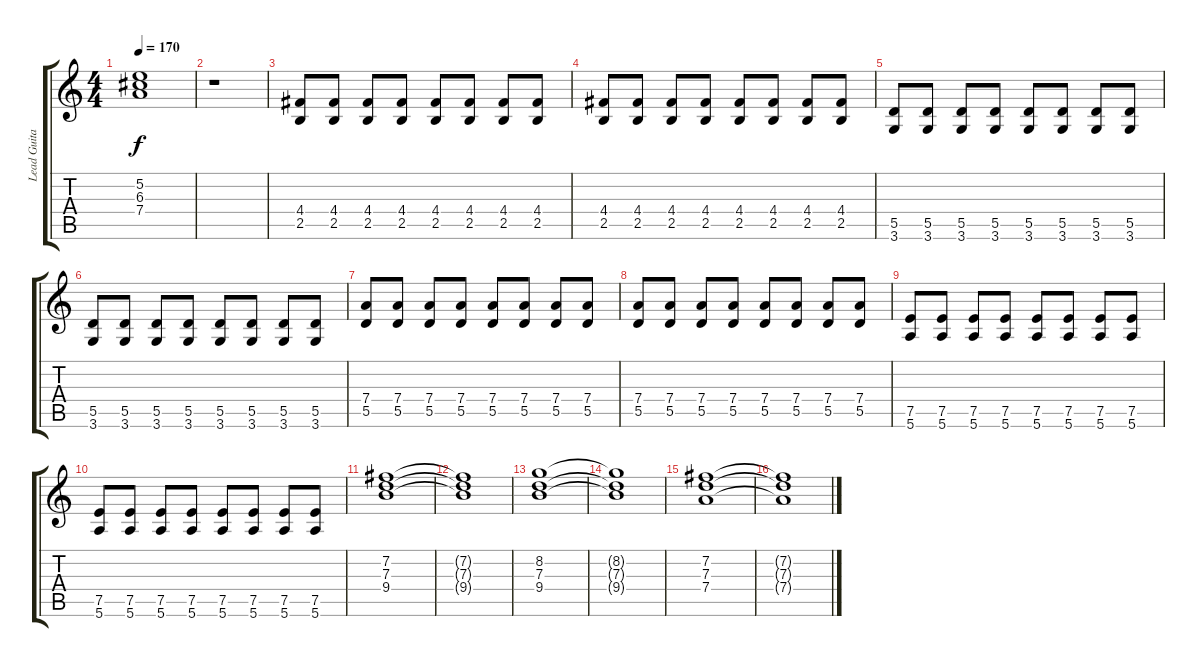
\track ("Lead Guitar" "Lead Guita") {instrument distortionguitar}
\staff {score tabs}
\tuning (E4 B3 G3 D3 A2 E2) {hide}
\ts (4 4)
\tempo 170
\clef g2
\ks c
(5.2 6.3 7.4).1{dy f} |
r.1 |
(4.4 2.5).8 (4.4 2.5).8 (4.4 2.5).8 (4.4 2.5).8 (4.4 2.5).8 (4.4 2.5).8 (4.4 2.5).8 (4.4 2.5).8 |
(4.4 2.5).8 (4.4 2.5).8 (4.4 2.5).8 (4.4 2.5).8 (4.4 2.5).8 (4.4 2.5).8 (4.4 2.5).8 (4.4 2.5).8 |
(5.5 3.6).8 (5.5 3.6).8 (5.5 3.6).8 (5.5 3.6).8 (5.5 3.6).8 (5.5 3.6).8 (5.5 3.6).8 (5.5 3.6).8 |
(5.5 3.6).8 (5.5 3.6).8 (5.5 3.6).8 (5.5 3.6).8 (5.5 3.6).8 (5.5 3.6).8 (5.5 3.6).8 (5.5 3.6).8 |
(7.4 5.5).8 (7.4 5.5).8 (7.4 5.5).8 (7.4 5.5).8 (7.4 5.5).8 (7.4 5.5).8 (7.4 5.5).8 (7.4 5.5).8 |
(7.4 5.5).8 (7.4 5.5).8 (7.4 5.5).8 (7.4 5.5).8 (7.4 5.5).8 (7.4 5.5).8 (7.4 5.5).8 (7.4 5.5).8 |
(7.5 5.6).8 (7.5 5.6).8 (7.5 5.6).8 (7.5 5.6).8 (7.5 5.6).8 (7.5 5.6).8 (7.5 5.6).8 (7.5 5.6).8 |
(7.5 5.6).8 (7.5 5.6).8 (7.5 5.6).8 (7.5 5.6).8 (7.5 5.6).8 (7.5 5.6).8 (7.5 5.6).8 (7.5 5.6).8 |
(7.2 7.3 9.4).1 |
(7.2{t} 7.3{t} 9.4{t}).1 |
(8.2 7.3 9.4).1 |
(8.2{t} 7.3{t} 9.4{t}).1 |
(7.2 7.3 7.4).1 |
(7.2{t} 7.3{t} 7.4{t}).1
